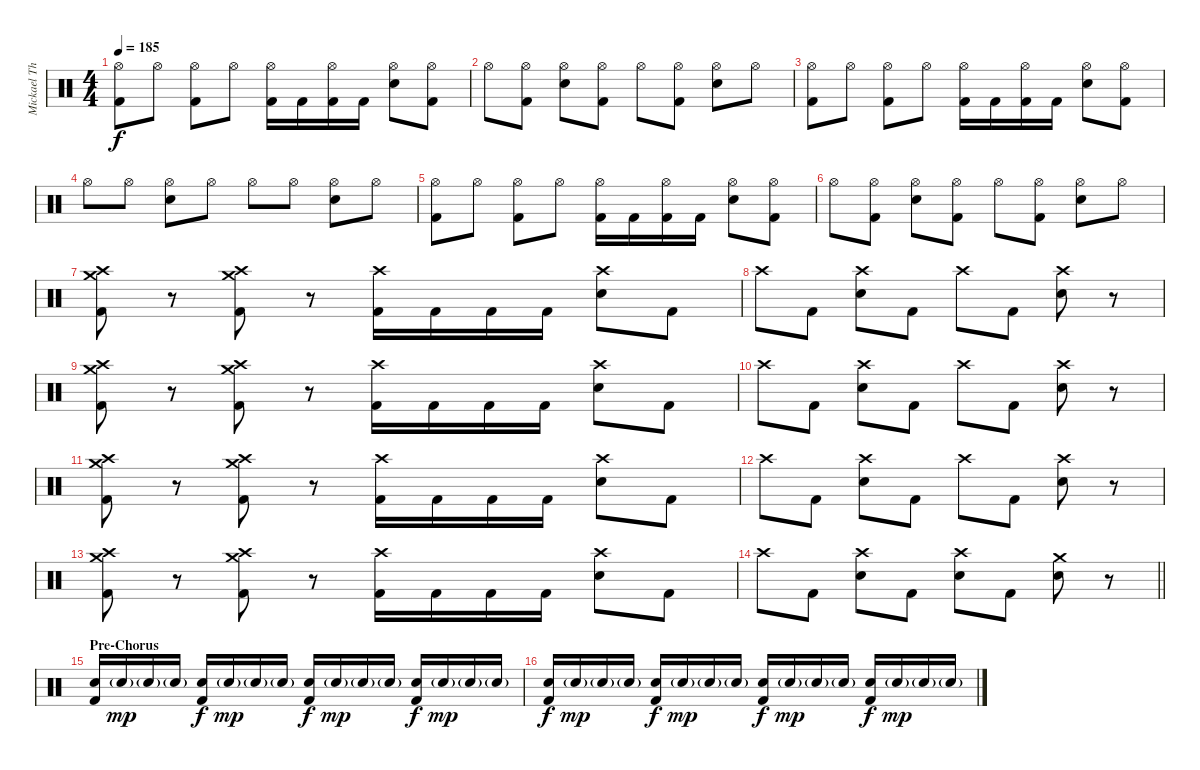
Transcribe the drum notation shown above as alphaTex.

\track ("Mickael Thomas (Moose)" "Mickael Th") {instrument percussion}
\staff {score}
\articulation defaults
\ts (4 4)
\tempo 185
\clef neutral
\ks c
("Hi-Hat (open)" "Kick (hit) 2").8{dy f} "Hi-Hat (open)".8 ("Hi-Hat (open)" "Kick (hit) 2").8 "Hi-Hat (open)".8 ("Hi-Hat (open)" "Kick (hit) 2").16 "Kick (hit) 2".16 ("Hi-Hat (open)" "Kick (hit) 2").16 "Kick (hit) 2".16 ("Hi-Hat (open)" "Electric Snare (hit)").8 ("Hi-Hat (open)" "Kick (hit) 2").8 |
"Hi-Hat (open)".8 ("Hi-Hat (open)" "Kick (hit) 2").8 ("Hi-Hat (open)" "Electric Snare (hit)").8 ("Hi-Hat (open)" "Kick (hit) 2").8 "Hi-Hat (open)".8 ("Hi-Hat (open)" "Kick (hit) 2").8 ("Hi-Hat (open)" "Electric Snare (hit)").8 "Hi-Hat (open)".8 |
("Hi-Hat (open)" "Kick (hit) 2").8 "Hi-Hat (open)".8 ("Hi-Hat (open)" "Kick (hit) 2").8 "Hi-Hat (open)".8 ("Hi-Hat (open)" "Kick (hit) 2").16 "Kick (hit) 2".16 ("Hi-Hat (open)" "Kick (hit) 2").16 "Kick (hit) 2".16 ("Hi-Hat (open)" "Electric Snare (hit)").8 ("Hi-Hat (open)" "Kick (hit) 2").8 |
"Hi-Hat (open)".8 "Hi-Hat (open)".8 ("Hi-Hat (open)" "Electric Snare (hit)").8 "Hi-Hat (open)".8 "Hi-Hat (open)".8 "Hi-Hat (open)".8 ("Hi-Hat (open)" "Electric Snare (hit)").8 "Hi-Hat (open)".8 |
("Hi-Hat (open)" "Kick (hit) 2").8 "Hi-Hat (open)".8 ("Hi-Hat (open)" "Kick (hit) 2").8 "Hi-Hat (open)".8 ("Hi-Hat (open)" "Kick (hit) 2").16 "Kick (hit) 2".16 ("Hi-Hat (open)" "Kick (hit) 2").16 "Kick (hit) 2".16 ("Hi-Hat (open)" "Electric Snare (hit)").8 ("Hi-Hat (open)" "Kick (hit) 2").8 |
"Hi-Hat (open)".8 ("Hi-Hat (open)" "Kick (hit) 2").8 ("Hi-Hat (open)" "Electric Snare (hit)").8 ("Hi-Hat (open)" "Kick (hit) 2").8 "Hi-Hat (open)".8 ("Hi-Hat (open)" "Kick (hit) 2").8 ("Hi-Hat (open)" "Electric Snare (hit)").8 "Hi-Hat (open)".8 |
("Crash medium (hit)" "Crash high (hit)" "Kick (hit) 2").8 r.8 ("Crash medium (hit)" "Crash high (hit)" "Kick (hit) 2").8 r.8 ("Crash high (hit)" "Kick (hit) 2").16 "Kick (hit) 2".16 "Kick (hit) 2".16 "Kick (hit) 2".16 ("Crash high (hit)" "Electric Snare (hit)").8 "Kick (hit) 2".8 |
"Crash high (hit)".8 "Kick (hit) 2".8 ("Crash high (hit)" "Electric Snare (hit)").8 "Kick (hit) 2".8 "Crash high (hit)".8 "Kick (hit) 2".8 ("Crash high (hit)" "Electric Snare (hit)").8 r.8 |
("Crash medium (hit)" "Crash high (hit)" "Kick (hit) 2").8 r.8 ("Crash medium (hit)" "Crash high (hit)" "Kick (hit) 2").8 r.8 ("Crash high (hit)" "Kick (hit) 2").16 "Kick (hit) 2".16 "Kick (hit) 2".16 "Kick (hit) 2".16 ("Crash high (hit)" "Electric Snare (hit)").8 "Kick (hit) 2".8 |
"Crash high (hit)".8 "Kick (hit) 2".8 ("Crash high (hit)" "Electric Snare (hit)").8 "Kick (hit) 2".8 "Crash high (hit)".8 "Kick (hit) 2".8 ("Crash high (hit)" "Electric Snare (hit)").8 r.8 |
("Crash medium (hit)" "Crash high (hit)" "Kick (hit) 2").8 r.8 ("Crash medium (hit)" "Crash high (hit)" "Kick (hit) 2").8 r.8 ("Crash high (hit)" "Kick (hit) 2").16 "Kick (hit) 2".16 "Kick (hit) 2".16 "Kick (hit) 2".16 ("Crash high (hit)" "Electric Snare (hit)").8 "Kick (hit) 2".8 |
"Crash high (hit)".8 "Kick (hit) 2".8 ("Crash high (hit)" "Electric Snare (hit)").8 "Kick (hit) 2".8 "Crash high (hit)".8 "Kick (hit) 2".8 ("Crash high (hit)" "Electric Snare (hit)").8 r.8 |
("Crash medium (hit)" "Crash high (hit)" "Kick (hit) 2").8 r.8 ("Crash medium (hit)" "Crash high (hit)" "Kick (hit) 2").8 r.8 ("Crash high (hit)" "Kick (hit) 2").16 "Kick (hit) 2".16 "Kick (hit) 2".16 "Kick (hit) 2".16 ("Crash high (hit)" "Electric Snare (hit)").8 "Kick (hit) 2".8 |
\barLineRight lightlight "Crash high (hit)".8 "Kick (hit) 2".8
("Crash high (hit)" "Electric Snare (hit)").8 "Kick (hit) 2".8 ("Crash high (hit)" "Electric Snare (hit)").8 "Kick (hit) 2".8 ("Crash medium (hit)" "Electric Snare (hit)").8 r.8 |
\section ("" "Pre-Chorus")
("Electric Snare (hit)" "Kick (hit) 2").16 "Electric Snare (hit)"{g}.16{dy mp} "Electric Snare (hit)"{g}.16 "Electric Snare (hit)"{g}.16 ("Electric Snare (hit)" "Kick (hit) 2").16{dy f} "Electric Snare (hit)"{g}.16{dy mp} "Electric Snare (hit)"{g}.16 "Electric Snare (hit)"{g}.16 ("Electric Snare (hit)" "Kick (hit) 2").16{dy f} "Electric Snare (hit)"{g}.16{dy mp} "Electric Snare (hit)"{g}.16 "Electric Snare (hit)"{g}.16 ("Electric Snare (hit)" "Kick (hit) 2").16{dy f} "Electric Snare (hit)"{g}.16{dy mp} "Electric Snare (hit)"{g}.16 "Electric Snare (hit)"{g}.16 |
("Electric Snare (hit)" "Kick (hit) 2").16{dy f} "Electric Snare (hit)"{g}.16{dy mp} "Electric Snare (hit)"{g}.16 "Electric Snare (hit)"{g}.16 ("Electric Snare (hit)" "Kick (hit) 2").16{dy f} "Electric Snare (hit)"{g}.16{dy mp} "Electric Snare (hit)"{g}.16 "Electric Snare (hit)"{g}.16 ("Electric Snare (hit)" "Kick (hit) 2").16{dy f} "Electric Snare (hit)"{g}.16{dy mp} "Electric Snare (hit)"{g}.16 "Electric Snare (hit)"{g}.16 ("Electric Snare (hit)" "Kick (hit) 2").16{dy f} "Electric Snare (hit)"{g}.16{dy mp} "Electric Snare (hit)"{g}.16 "Electric Snare (hit)"{g}.16
